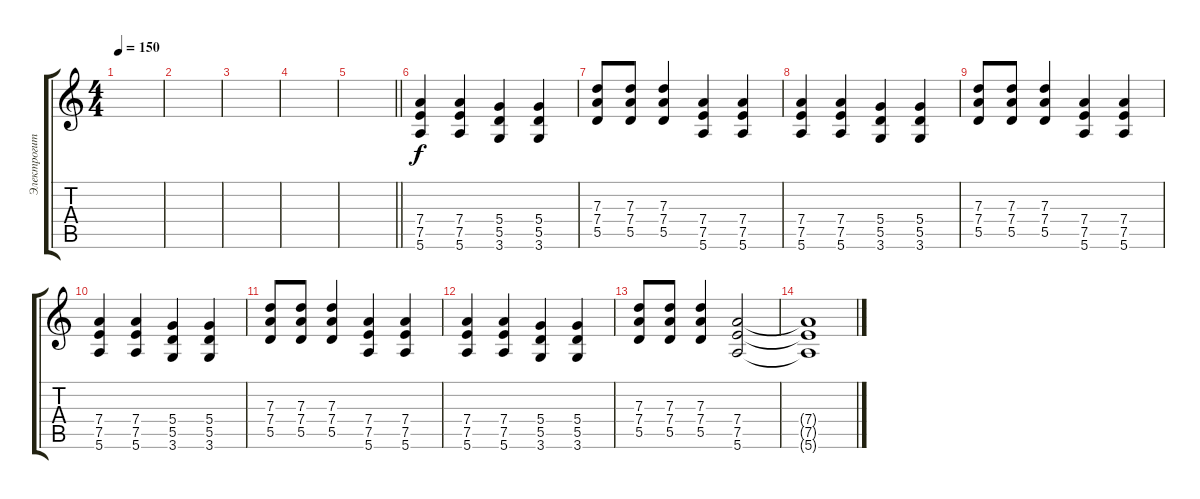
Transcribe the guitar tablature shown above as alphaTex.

\track ("Электрогитара" "Электрогит") {instrument distortionguitar}
\staff {score tabs}
\tuning (E4 B3 G3 D3 A2 E2) {hide}
\ts (4 4)
\tempo 150
\clef g2
\ks c
|
|
|
|
\barLineRight lightlight
|
\section ("" "")
(7.4 7.5 5.6).4 (7.4 7.5 5.6).4 (5.4 5.5 3.6).4 (5.4 5.5 3.6).4 |
(7.3 7.4 5.5).8 (7.3 7.4 5.5).8 (7.3 7.4 5.5).4 (7.4 7.5 5.6).4 (7.4 7.5 5.6).4 |
(7.4 7.5 5.6).4 (7.4 7.5 5.6).4 (5.4 5.5 3.6).4 (5.4 5.5 3.6).4 |
(7.3 7.4 5.5).8 (7.3 7.4 5.5).8 (7.3 7.4 5.5).4 (7.4 7.5 5.6).4 (7.4 7.5 5.6).4 |
(7.4 7.5 5.6).4 (7.4 7.5 5.6).4 (5.4 5.5 3.6).4 (5.4 5.5 3.6).4 |
(7.3 7.4 5.5).8 (7.3 7.4 5.5).8 (7.3 7.4 5.5).4 (7.4 7.5 5.6).4 (7.4 7.5 5.6).4 |
(7.4 7.5 5.6).4 (7.4 7.5 5.6).4 (5.4 5.5 3.6).4 (5.4 5.5 3.6).4 |
(7.3 7.4 5.5).8 (7.3 7.4 5.5).8 (7.3 7.4 5.5).4 (7.4 7.5 5.6).2 |
(7.4{t} 7.5{t} 5.6{t}).1
